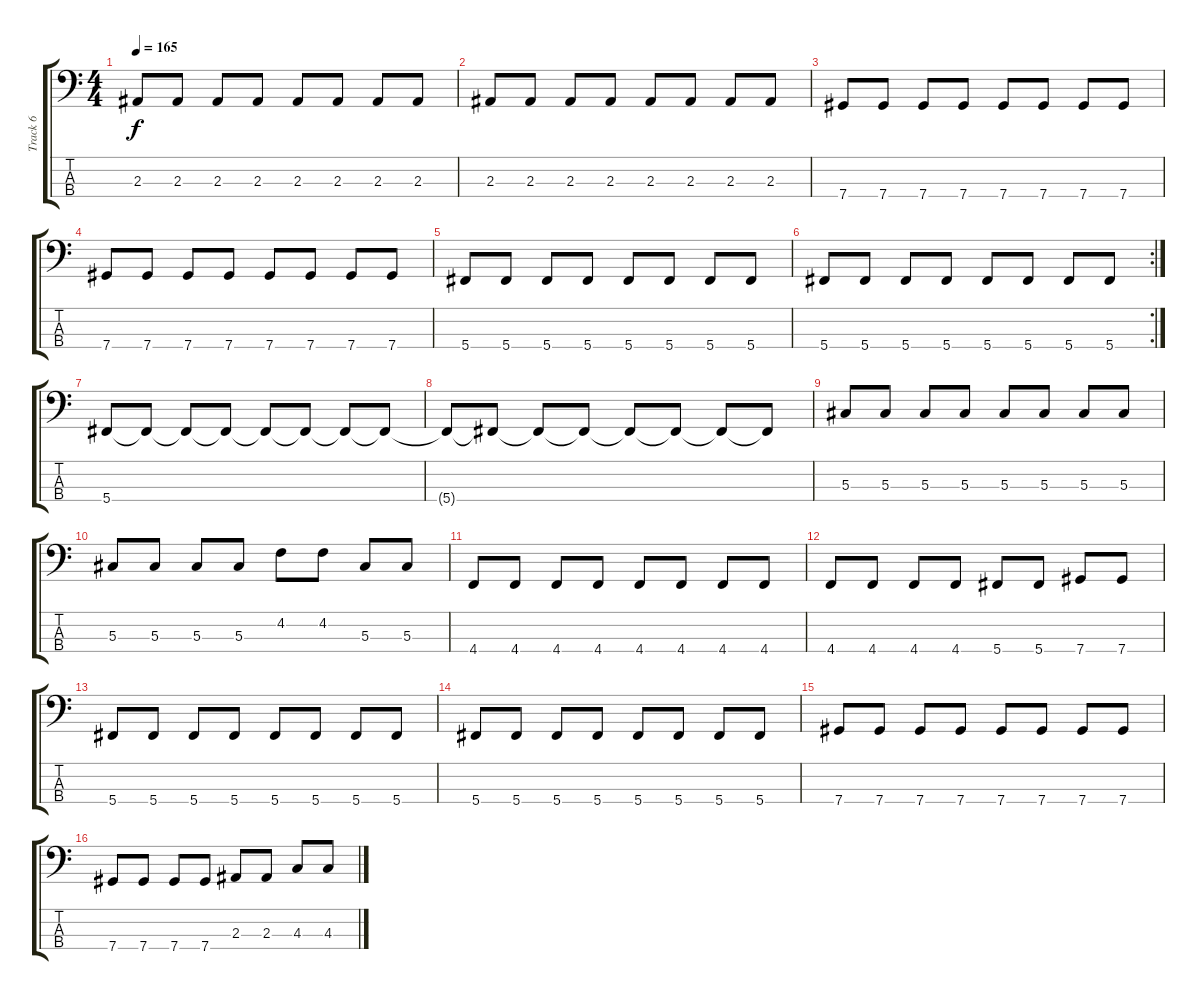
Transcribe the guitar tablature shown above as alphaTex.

\track ("Track 6" "Track 6") {instrument electricbasspick}
\staff {score tabs}
\tuning (Gb2 Db2 Ab1 Db1) {hide}
\ts (4 4)
\tempo 165
\clef f4
\ks c
2.3.8{dy f} 2.3.8 2.3.8 2.3.8 2.3.8 2.3.8 2.3.8 2.3.8 |
2.3.8 2.3.8 2.3.8 2.3.8 2.3.8 2.3.8 2.3.8 2.3.8 |
7.4.8 7.4.8 7.4.8 7.4.8 7.4.8 7.4.8 7.4.8 7.4.8 |
7.4.8 7.4.8 7.4.8 7.4.8 7.4.8 7.4.8 7.4.8 7.4.8 |
5.4.8 5.4.8 5.4.8 5.4.8 5.4.8 5.4.8 5.4.8 5.4.8 |
\rc 2
5.4.8 5.4.8 5.4.8 5.4.8 5.4.8 5.4.8 5.4.8 5.4.8 |
5.4.8 5.4{t}.8 5.4{t}.8 5.4{t}.8 5.4{t}.8 5.4{t}.8 5.4{t}.8 5.4{t}.8 |
5.4{t}.8 5.4{t}.8 5.4{t}.8 5.4{t}.8 5.4{t}.8 5.4{t}.8 5.4{t}.8 5.4{t}.8 |
5.3.8 5.3.8 5.3.8 5.3.8 5.3.8 5.3.8 5.3.8 5.3.8 |
5.3.8 5.3.8 5.3.8 5.3.8 4.2.8 4.2.8 5.3.8 5.3.8 |
4.4.8 4.4.8 4.4.8 4.4.8 4.4.8 4.4.8 4.4.8 4.4.8 |
4.4.8 4.4.8 4.4.8 4.4.8 5.4.8 5.4.8 7.4.8 7.4.8 |
5.4.8 5.4.8 5.4.8 5.4.8 5.4.8 5.4.8 5.4.8 5.4.8 |
5.4.8 5.4.8 5.4.8 5.4.8 5.4.8 5.4.8 5.4.8 5.4.8 |
7.4.8 7.4.8 7.4.8 7.4.8 7.4.8 7.4.8 7.4.8 7.4.8 |
7.4.8 7.4.8 7.4.8 7.4.8 2.3.8 2.3.8 4.3.8 4.3.8
